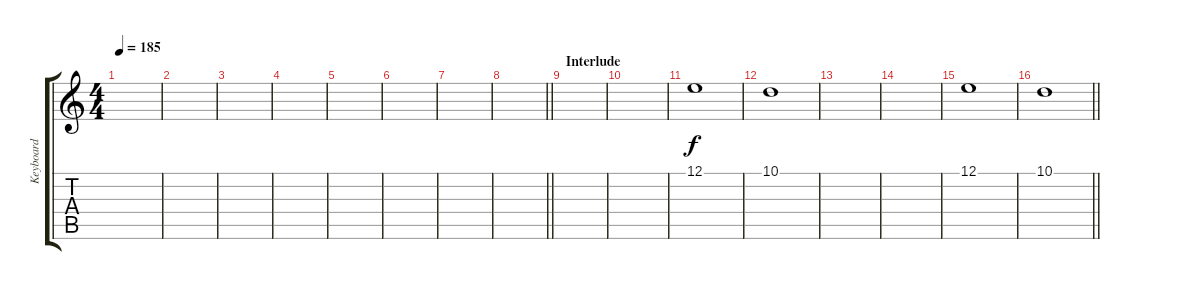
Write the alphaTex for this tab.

\track ("Keyboard" "Keyboard") {instrument synthstrings1}
\staff {score tabs}
\tuning (E4 B3 G3 D3 A2 E2) {hide}
\ts (4 4)
\tempo 185
\clef g2
\ks c
|
|
|
|
|
|
|
\barLineRight lightlight
|
\section ("" "Interlude")
|
|
12.1.1 |
10.1.1 |
|
|
12.1.1 |
\barLineRight lightlight
10.1.1
